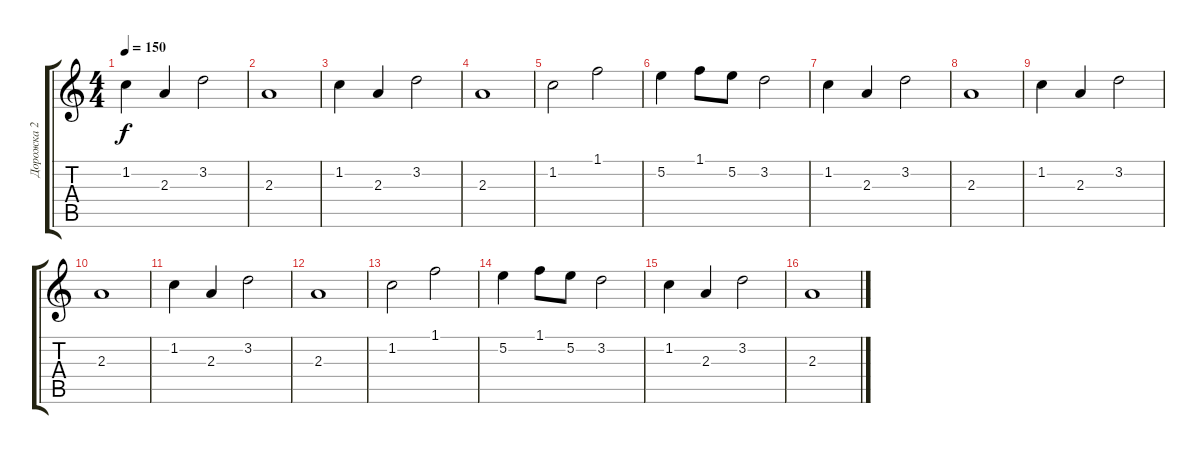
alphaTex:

\track ("Дорожка 2" "Дорожка 2") {instrument distortionguitar}
\staff {score tabs}
\tuning (E4 B3 G3 D3 A2 E2) {hide}
\ts (4 4)
\tempo 150
\clef g2
\ks c
1.2.4{dy f instrument distortionguitar} 2.3.4 3.2.2 |
2.3.1 |
1.2.4 2.3.4 3.2.2 |
2.3.1 |
1.2.2 1.1.2 |
5.2.4 1.1.8 5.2.8 3.2.2 |
1.2.4 2.3.4 3.2.2 |
2.3.1 |
1.2.4 2.3.4 3.2.2 |
2.3.1 |
1.2.4 2.3.4 3.2.2 |
2.3.1 |
1.2.2 1.1.2 |
5.2.4 1.1.8 5.2.8 3.2.2 |
1.2.4 2.3.4 3.2.2 |
2.3.1
